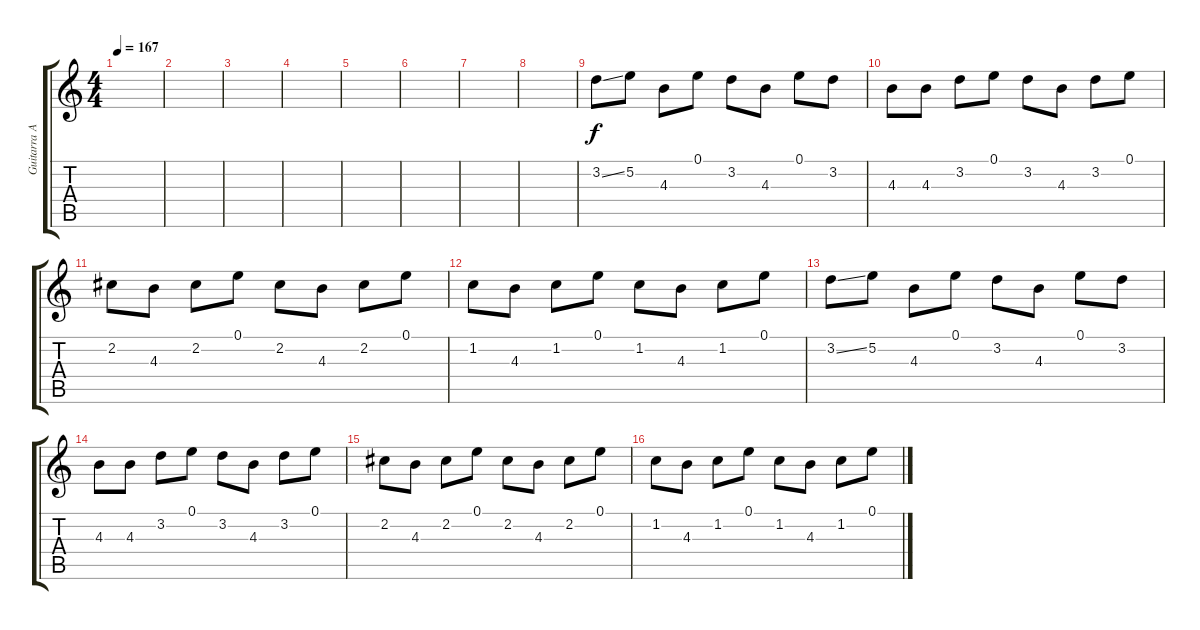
\track ("Guitarra Acústica" "Guitarra A") {instrument acousticguitarsteel}
\staff {score tabs}
\tuning (E4 B3 G3 D3 A2 E2) {hide}
\ts (4 4)
\tempo 167
\clef g2
\ks c
|
|
|
|
|
|
|
|
3.2{ss}.8 5.2.8 4.3.8 0.1.8 3.2.8 4.3.8 0.1.8 3.2.8 |
4.3.8 4.3.8 3.2.8 0.1.8 3.2.8 4.3.8 3.2.8 0.1.8 |
2.2.8 4.3.8 2.2.8 0.1.8 2.2.8 4.3.8 2.2.8 0.1.8 |
1.2.8 4.3.8 1.2.8 0.1.8 1.2.8 4.3.8 1.2.8 0.1.8 |
3.2{ss}.8 5.2.8 4.3.8 0.1.8 3.2.8 4.3.8 0.1.8 3.2.8 |
4.3.8 4.3.8 3.2.8 0.1.8 3.2.8 4.3.8 3.2.8 0.1.8 |
2.2.8 4.3.8 2.2.8 0.1.8 2.2.8 4.3.8 2.2.8 0.1.8 |
1.2.8 4.3.8 1.2.8 0.1.8 1.2.8 4.3.8 1.2.8 0.1.8
